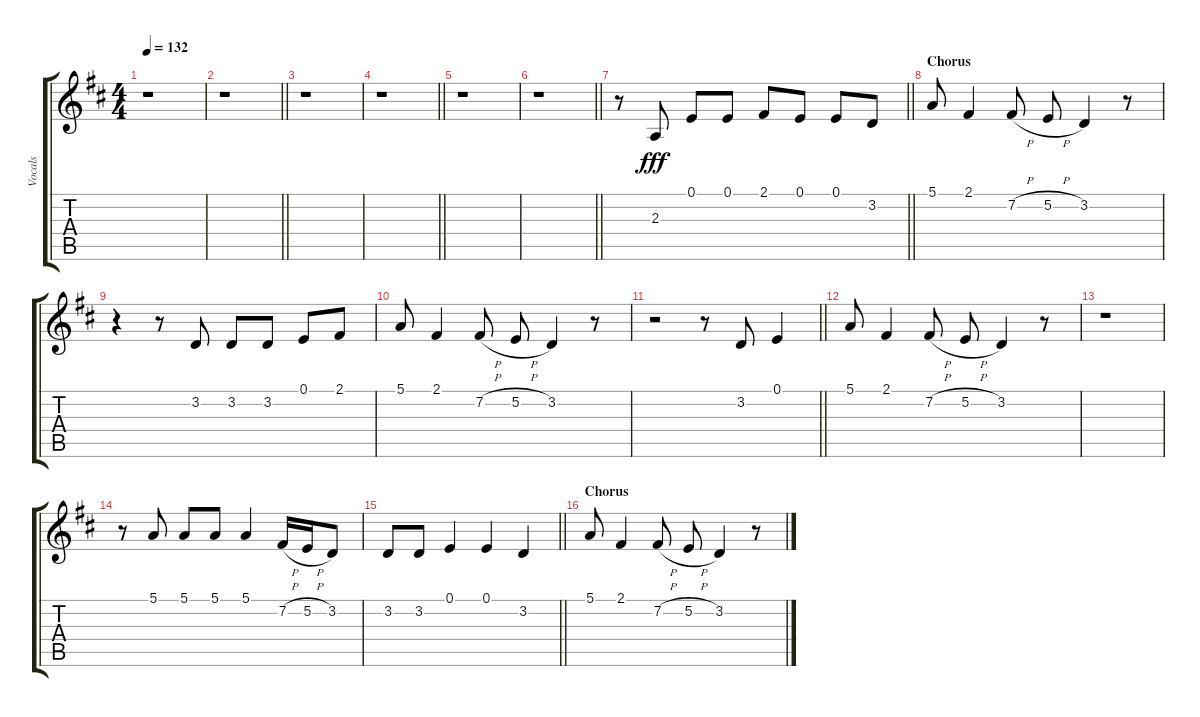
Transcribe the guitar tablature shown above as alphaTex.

\track ("Vocals" "Vocals") {instrument lead3calliope}
\staff {score tabs}
\tuning (E4 B3 G3 D3 A2 E2) {hide}
\ts (4 4)
\tempo 132
\clef g2
\ks d
r.1{dy fff} |
\barLineRight lightlight
r.1 |
r.1 |
\barLineRight lightlight
r.1 |
r.1 |
\barLineRight lightlight
r.1 |
\barLineRight lightlight
r.8 2.3.8 0.1.8 0.1.8 2.1.8 0.1.8 0.1.8 3.2.8 |
\section ("" "Chorus")
5.1.8 2.1.4 7.2{h}.8 5.2{h}.8 3.2.4 r.8 |
r.4 r.8 3.2.8 3.2.8 3.2.8 0.1.8 2.1.8 |
5.1.8 2.1.4 7.2{h}.8 5.2{h}.8 3.2.4 r.8 |
\barLineRight lightlight
r.2 r.8 3.2.8 0.1.4 |
5.1.8 2.1.4 7.2{h}.8 5.2{h}.8 3.2.4 r.8 |
r.1 |
r.8 5.1.8 5.1.8 5.1.8 5.1.4 7.2{h}.16 5.2{h}.16 3.2.8 |
\barLineRight lightlight
3.2.8 3.2.8 0.1.4 0.1.4 3.2.4 |
\section ("" "Chorus")
5.1.8 2.1.4 7.2{h}.8 5.2{h}.8 3.2.4 r.8
